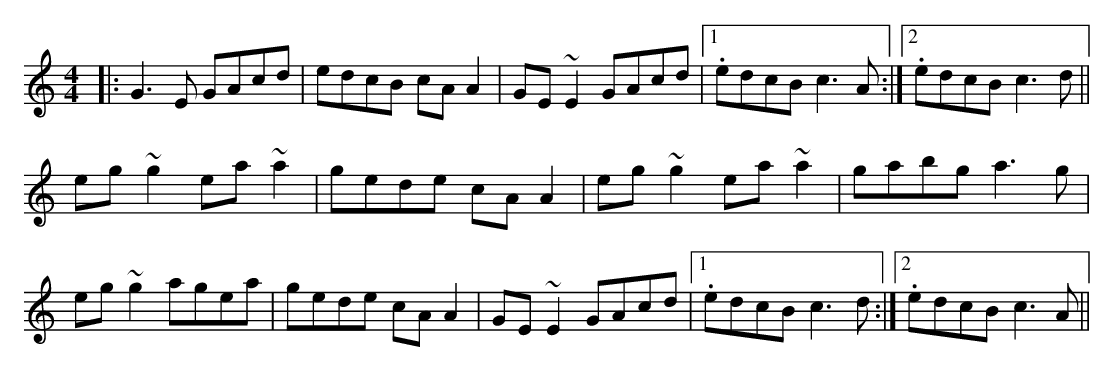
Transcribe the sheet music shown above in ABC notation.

X:1
M:4/4
K:C
|:G3 E GAcd|edcB cA A2|GE ~E2 GAcd|1 . edcB c3 A:|2 . edcB c3 d||
eg ~g2 ea ~a2|gede cA A2|eg ~g2 ea ~a2|gabg a3 g|
eg ~g2 agea|gede cA A2|GE ~E2 GAcd|1 . edcB c3 d:|2 . edcB c3 A||
